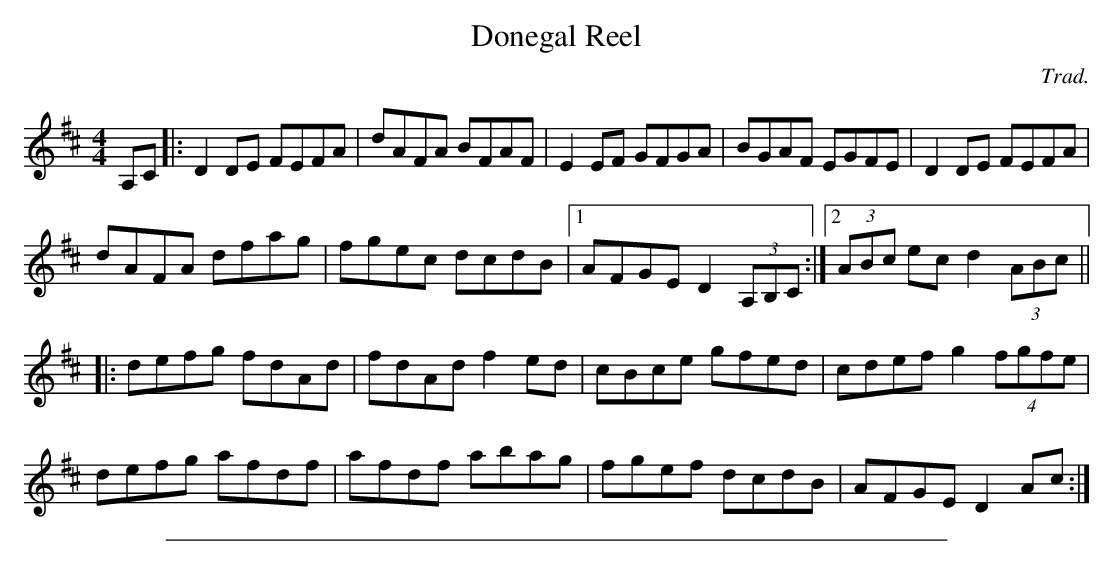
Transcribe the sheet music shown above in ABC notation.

X:1
T: Donegal Reel
M:4/4
L:1/8
C:Trad.
K:D
A,C|:D2DE FEFA|dAFA BFAF|E2EF GFGA|BGAF EGFE|D2DE FEFA|
dAFA dfag|fgec dcdB|1AFGE D2 (3A,B,C:|2(3ABc ec d2 (3ABc||
|:defg fdAd|fdAd f2ed|cBce gfed|cdef g2 (4fgfe|
defg afdf|afdf abag|fgef dcdB|AFGE D2 Ac:|
